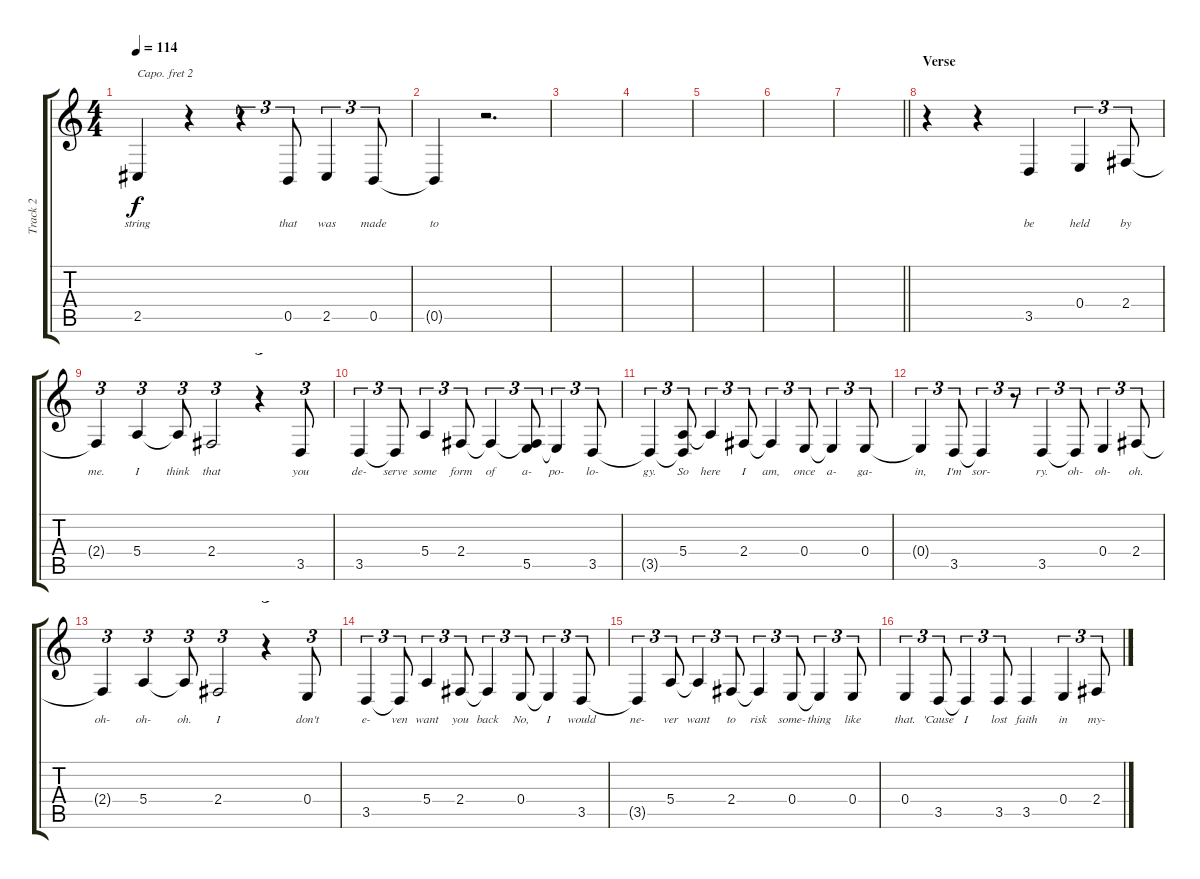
\track ("Track 2" "Track 2") {instrument flute}
\staff {score tabs}
\capo 2
\tuning (E4 B3 G3 D3 A2 E2) {hide}
\ts (4 4)
\tempo 114
\clef g2
\ks c
2.5{t}.4{lyrics (0 "string") lyrics (1 "") lyrics (2 "") lyrics (3 "") lyrics (4 "") dy f} r.4 r.4{tu (3 2)} 0.5.8{tu (3 2) lyrics (0 "that") lyrics (1 "") lyrics (2 "") lyrics (3 "") lyrics (4 "")} 2.5.4{tu (3 2) lyrics (0 "was") lyrics (1 "") lyrics (2 "") lyrics (3 "") lyrics (4 "")} 0.5.8{tu (3 2) lyrics (0 "made") lyrics (1 "") lyrics (2 "") lyrics (3 "") lyrics (4 "")} |
0.5{t}.4{lyrics (0 "to") lyrics (1 "") lyrics (2 "") lyrics (3 "") lyrics (4 "")} r.2{d} |
|
|
|
|
\barLineRight lightlight
|
\section ("" "Verse")
r.4 r.4 3.5.4{lyrics (0 "be") lyrics (1 "") lyrics (2 "") lyrics (3 "") lyrics (4 "")} 0.4.4{tu (3 2) lyrics (0 "held") lyrics (1 "") lyrics (2 "") lyrics (3 "") lyrics (4 "")} 2.4.8{tu (3 2) lyrics (0 "by") lyrics (1 "") lyrics (2 "") lyrics (3 "") lyrics (4 "")} |
2.4{t}.4{tu (3 2) lyrics (0 "me.") lyrics (1 "") lyrics (2 "") lyrics (3 "") lyrics (4 "")} 5.4.4{tu (3 2) lyrics (0 "I") lyrics (1 "") lyrics (2 "") lyrics (3 "") lyrics (4 "")} 5.4{t}.8{tu (3 2) lyrics (0 "think") lyrics (1 "") lyrics (2 "") lyrics (3 "") lyrics (4 "")} 2.4.2{tu (3 2) lyrics (0 "that") lyrics (1 "") lyrics (2 "") lyrics (3 "") lyrics (4 "")} r.4{tu (3 2)} 3.5.8{tu (3 2) lyrics (0 "you") lyrics (1 "") lyrics (2 "") lyrics (3 "") lyrics (4 "")} |
3.5.4{tu (3 2) lyrics (0 "de-") lyrics (1 "") lyrics (2 "") lyrics (3 "") lyrics (4 "")} 3.5{t}.8{tu (3 2) lyrics (0 "serve") lyrics (1 "") lyrics (2 "") lyrics (3 "") lyrics (4 "")} 5.4.4{tu (3 2) lyrics (0 "some") lyrics (1 "") lyrics (2 "") lyrics (3 "") lyrics (4 "")} 2.4.8{tu (3 2) lyrics (0 "form") lyrics (1 "") lyrics (2 "") lyrics (3 "") lyrics (4 "")} 2.4{t}.4{tu (3 2) lyrics (0 "of") lyrics (1 "") lyrics (2 "") lyrics (3 "") lyrics (4 "")} (2.4{t} 5.5).8{tu (3 2) lyrics (0 "a-") lyrics (1 "") lyrics (2 "") lyrics (3 "") lyrics (4 "")} 5.5{t}.4{tu (3 2) lyrics (0 "po-") lyrics (1 "") lyrics (2 "") lyrics (3 "") lyrics (4 "")} 3.5.8{tu (3 2) lyrics (0 "lo-") lyrics (1 "") lyrics (2 "") lyrics (3 "") lyrics (4 "")} |
3.5{t}.4{tu (3 2) lyrics (0 "gy.") lyrics (1 "") lyrics (2 "") lyrics (3 "") lyrics (4 "")} (5.4 3.5{t}).8{tu (3 2) lyrics (0 "So") lyrics (1 "") lyrics (2 "") lyrics (3 "") lyrics (4 "")} 5.4{t}.4{tu (3 2) lyrics (0 "here") lyrics (1 "") lyrics (2 "") lyrics (3 "") lyrics (4 "")} 2.4.8{tu (3 2) lyrics (0 "I") lyrics (1 "") lyrics (2 "") lyrics (3 "") lyrics (4 "")} 2.4{t}.4{tu (3 2) lyrics (0 "am,") lyrics (1 "") lyrics (2 "") lyrics (3 "") lyrics (4 "")} 0.4.8{tu (3 2) lyrics (0 "once") lyrics (1 "") lyrics (2 "") lyrics (3 "") lyrics (4 "")} 0.4{t}.4{tu (3 2) lyrics (0 "a-") lyrics (1 "") lyrics (2 "") lyrics (3 "") lyrics (4 "")} 0.4.8{tu (3 2) lyrics (0 "ga-") lyrics (1 "") lyrics (2 "") lyrics (3 "") lyrics (4 "")} |
0.4{t}.4{tu (3 2) lyrics (0 "in,") lyrics (1 "") lyrics (2 "") lyrics (3 "") lyrics (4 "")} 3.5.8{tu (3 2) lyrics (0 "I'm") lyrics (1 "") lyrics (2 "") lyrics (3 "") lyrics (4 "")} 3.5{t}.4{tu (3 2) lyrics (0 "sor-") lyrics (1 "") lyrics (2 "") lyrics (3 "") lyrics (4 "")} r.8{tu (3 2)} 3.5.4{tu (3 2) lyrics (0 "ry.") lyrics (1 "") lyrics (2 "") lyrics (3 "") lyrics (4 "")} 3.5{t}.8{tu (3 2) lyrics (0 "oh-") lyrics (1 "") lyrics (2 "") lyrics (3 "") lyrics (4 "")} 0.4.4{tu (3 2) lyrics (0 "oh-") lyrics (1 "") lyrics (2 "") lyrics (3 "") lyrics (4 "")} 2.4.8{tu (3 2) lyrics (0 "oh.") lyrics (1 "") lyrics (2 "") lyrics (3 "") lyrics (4 "")} |
2.4{t}.4{tu (3 2) lyrics (0 "oh-") lyrics (1 "") lyrics (2 "") lyrics (3 "") lyrics (4 "")} 5.4.4{tu (3 2) lyrics (0 "oh-") lyrics (1 "") lyrics (2 "") lyrics (3 "") lyrics (4 "")} 5.4{t}.8{tu (3 2) lyrics (0 "oh.") lyrics (1 "") lyrics (2 "") lyrics (3 "") lyrics (4 "")} 2.4.2{tu (3 2) lyrics (0 "I") lyrics (1 "") lyrics (2 "") lyrics (3 "") lyrics (4 "")} r.4{tu (3 2)} 0.4.8{tu (3 2) lyrics (0 "don't") lyrics (1 "") lyrics (2 "") lyrics (3 "") lyrics (4 "")} |
3.5.4{tu (3 2) lyrics (0 "e-") lyrics (1 "") lyrics (2 "") lyrics (3 "") lyrics (4 "")} 3.5{t}.8{tu (3 2) lyrics (0 "ven") lyrics (1 "") lyrics (2 "") lyrics (3 "") lyrics (4 "")} 5.4.4{tu (3 2) lyrics (0 "want") lyrics (1 "") lyrics (2 "") lyrics (3 "") lyrics (4 "")} 2.4.8{tu (3 2) lyrics (0 "you") lyrics (1 "") lyrics (2 "") lyrics (3 "") lyrics (4 "")} 2.4{t}.4{tu (3 2) lyrics (0 "back") lyrics (1 "") lyrics (2 "") lyrics (3 "") lyrics (4 "")} 0.4.8{tu (3 2) lyrics (0 "No,") lyrics (1 "") lyrics (2 "") lyrics (3 "") lyrics (4 "")} 0.4{t}.4{tu (3 2) lyrics (0 "I") lyrics (1 "") lyrics (2 "") lyrics (3 "") lyrics (4 "")} 3.5.8{tu (3 2) lyrics (0 "would") lyrics (1 "") lyrics (2 "") lyrics (3 "") lyrics (4 "")} |
3.5{t}.4{tu (3 2) lyrics (0 "ne-") lyrics (1 "") lyrics (2 "") lyrics (3 "") lyrics (4 "")} 5.4.8{tu (3 2) lyrics (0 "ver") lyrics (1 "") lyrics (2 "") lyrics (3 "") lyrics (4 "")} 5.4{t}.4{tu (3 2) lyrics (0 "want") lyrics (1 "") lyrics (2 "") lyrics (3 "") lyrics (4 "")} 2.4.8{tu (3 2) lyrics (0 "to") lyrics (1 "") lyrics (2 "") lyrics (3 "") lyrics (4 "")} 2.4{t}.4{tu (3 2) lyrics (0 "risk") lyrics (1 "") lyrics (2 "") lyrics (3 "") lyrics (4 "")} 0.4.8{tu (3 2) lyrics (0 "some-") lyrics (1 "") lyrics (2 "") lyrics (3 "") lyrics (4 "")} 0.4{t}.4{tu (3 2) lyrics (0 "thing") lyrics (1 "") lyrics (2 "") lyrics (3 "") lyrics (4 "")} 0.4.8{tu (3 2) lyrics (0 "like") lyrics (1 "") lyrics (2 "") lyrics (3 "") lyrics (4 "")} |
0.4.4{tu (3 2) lyrics (0 "that.") lyrics (1 "") lyrics (2 "") lyrics (3 "") lyrics (4 "")} 3.5.8{tu (3 2) lyrics (0 "'Cause") lyrics (1 "") lyrics (2 "") lyrics (3 "") lyrics (4 "")} 3.5{t}.4{tu (3 2) lyrics (0 "I") lyrics (1 "") lyrics (2 "") lyrics (3 "") lyrics (4 "")} 3.5.8{tu (3 2) lyrics (0 "lost") lyrics (1 "") lyrics (2 "") lyrics (3 "") lyrics (4 "")} 3.5.4{lyrics (0 "faith") lyrics (1 "") lyrics (2 "") lyrics (3 "") lyrics (4 "")} 0.4.4{tu (3 2) lyrics (0 "in") lyrics (1 "") lyrics (2 "") lyrics (3 "") lyrics (4 "")} 2.4.8{tu (3 2) lyrics (0 "my-") lyrics (1 "") lyrics (2 "") lyrics (3 "") lyrics (4 "")}
